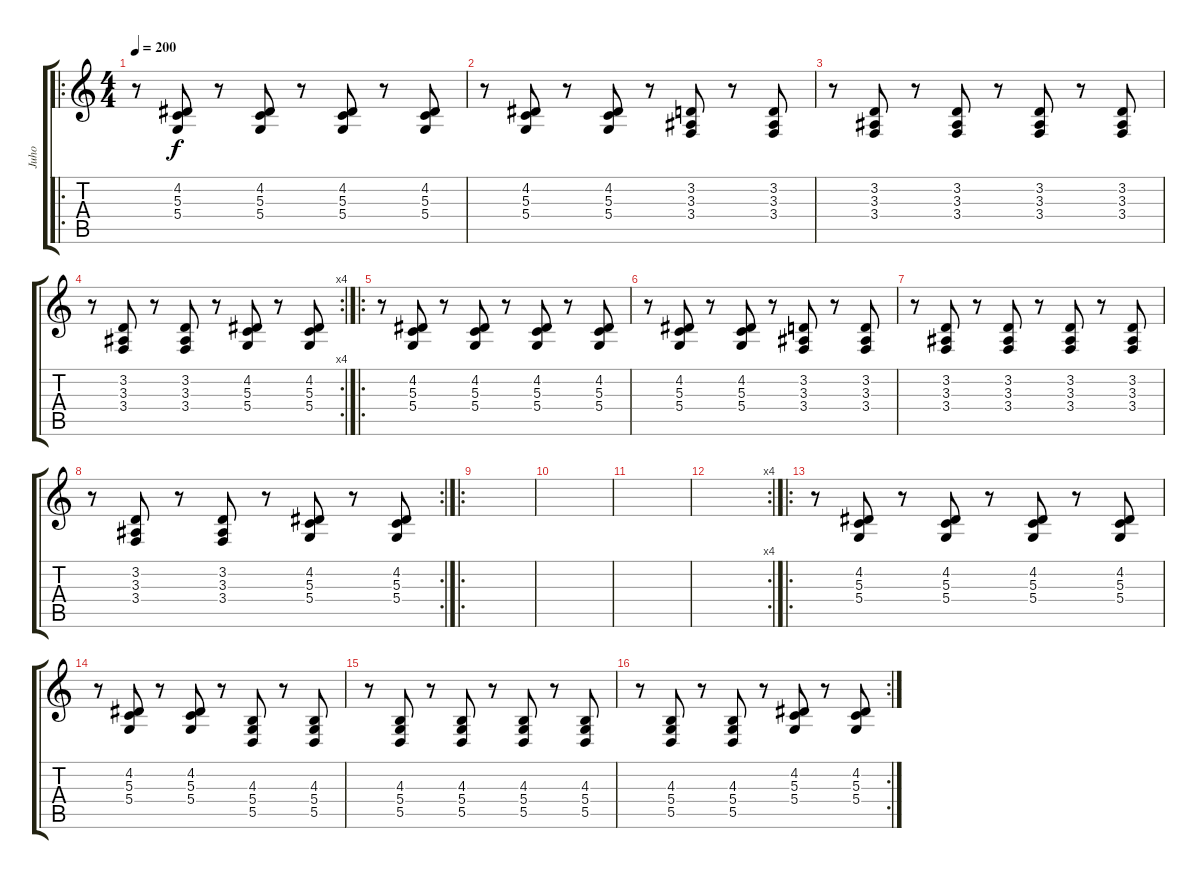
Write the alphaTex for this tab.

\track ("Juho" "Juho") {instrument accordion}
\staff {score tabs}
\tuning (E4 B3 G3 D3 A2 E2) {hide}
\ro
\ts (4 4)
\tempo 200
\clef g2
\ks c
r.8{dy f} (4.2 5.3 5.4).8 r.8 (4.2 5.3 5.4).8 r.8 (4.2 5.3 5.4).8 r.8 (4.2 5.3 5.4).8 |
r.8 (4.2 5.3 5.4).8 r.8 (4.2 5.3 5.4).8 r.8 (3.2 3.3 3.4).8 r.8 (3.2 3.3 3.4).8 |
r.8 (3.2 3.3 3.4).8 r.8 (3.2 3.3 3.4).8 r.8 (3.2 3.3 3.4).8 r.8 (3.2 3.3 3.4).8 |
\rc 4
r.8 (3.2 3.3 3.4).8 r.8 (3.2 3.3 3.4).8 r.8 (4.2 5.3 5.4).8 r.8 (4.2 5.3 5.4).8 |
\ro
r.8 (4.2 5.3 5.4).8 r.8 (4.2 5.3 5.4).8 r.8 (4.2 5.3 5.4).8 r.8 (4.2 5.3 5.4).8 |
r.8 (4.2 5.3 5.4).8 r.8 (4.2 5.3 5.4).8 r.8 (3.2 3.3 3.4).8 r.8 (3.2 3.3 3.4).8 |
r.8 (3.2 3.3 3.4).8 r.8 (3.2 3.3 3.4).8 r.8 (3.2 3.3 3.4).8 r.8 (3.2 3.3 3.4).8 |
\rc 2
r.8 (3.2 3.3 3.4).8 r.8 (3.2 3.3 3.4).8 r.8 (4.2 5.3 5.4).8 r.8 (4.2 5.3 5.4).8 |
\ro
|
|
|
\rc 4
|
\ro
r.8 (4.2 5.3 5.4).8 r.8 (4.2 5.3 5.4).8 r.8 (4.2 5.3 5.4).8 r.8 (4.2 5.3 5.4).8 |
r.8 (4.2 5.3 5.4).8 r.8 (4.2 5.3 5.4).8 r.8 (4.3 5.4 5.5).8 r.8 (4.3 5.4 5.5).8 |
r.8 (4.3 5.4 5.5).8 r.8 (4.3 5.4 5.5).8 r.8 (4.3 5.4 5.5).8 r.8 (4.3 5.4 5.5).8 |
\rc 2
r.8 (4.3 5.4 5.5).8 r.8 (4.3 5.4 5.5).8 r.8 (4.2 5.3 5.4).8 r.8 (4.2 5.3 5.4).8
